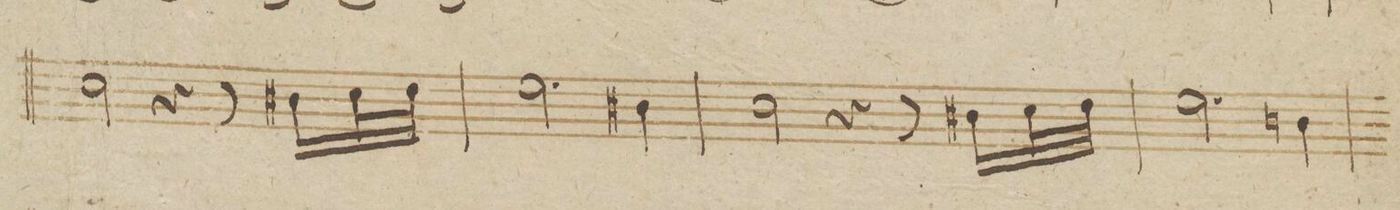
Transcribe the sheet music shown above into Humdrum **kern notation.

**kern	**dynam
*I"Viola.	*
*clefC3	*
*k[b-]	*
*met(c)	*
*M4/4	*
2d\	.
4r	.
8r	.
16c#X\LL	.
32d\L	.
32e\JJJ	.
=201	=201
2.f\	.
4c#X\	.
=202	=202
2d\	.
4r	.
8r	.
16c#X\LL	.
32d\L	.
32e\JJJ	.
=203	=203
2.f\	.
4cn\	.
=204	=204
*-	*-
